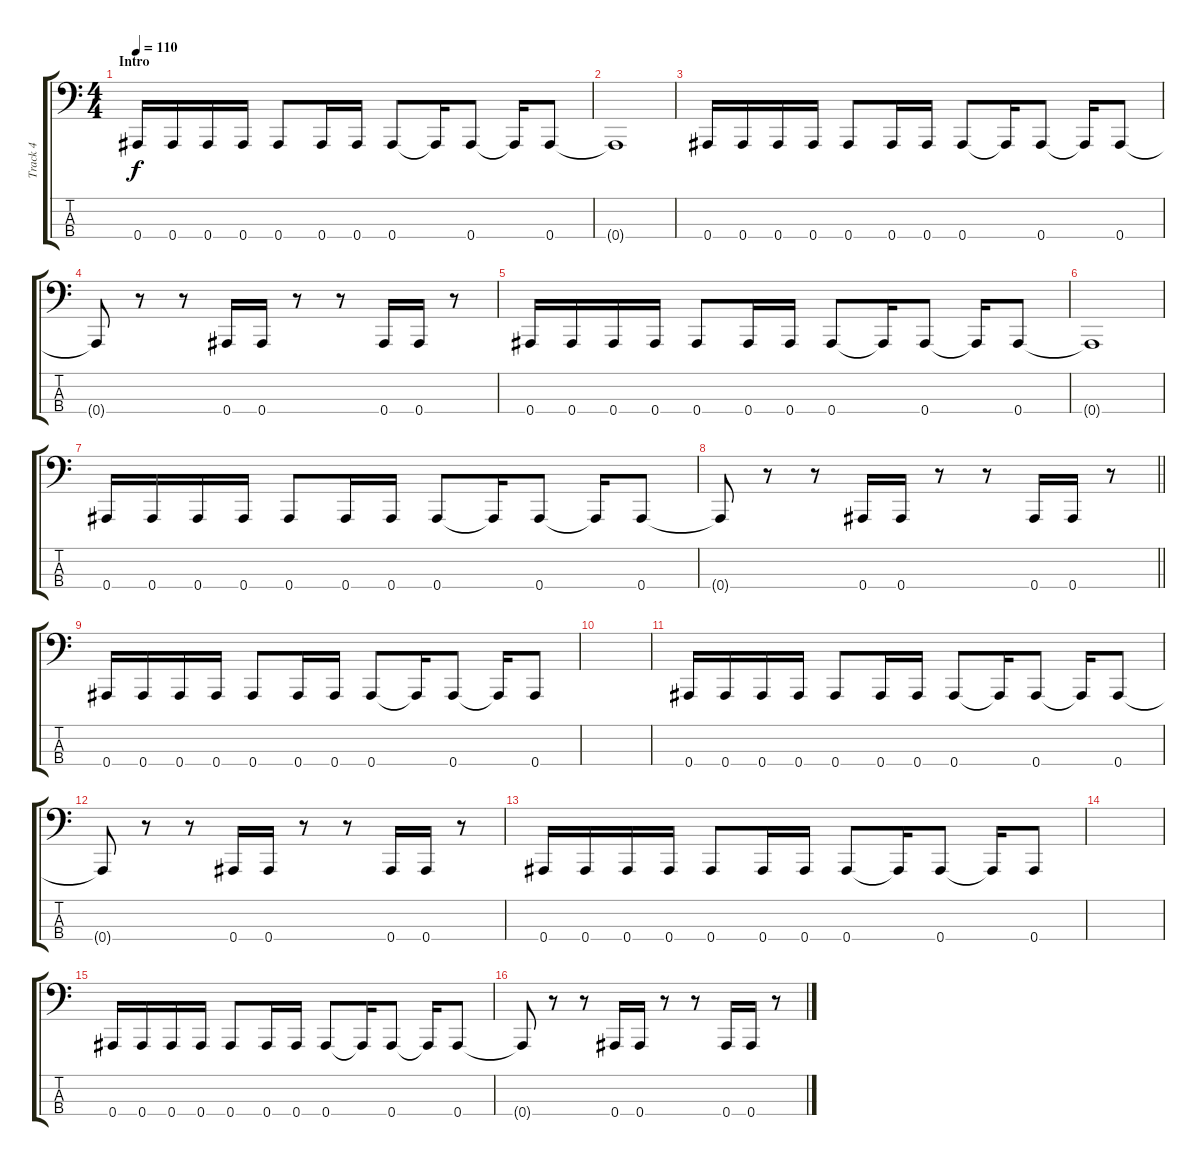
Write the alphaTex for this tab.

\track ("Track 4" "Track 4") {instrument electricbasspick}
\staff {score tabs}
\tuning (Eb2 Bb1 F1 Bb0) {hide}
\ts (4 4)
\section ("" "Intro")
\tempo 110
\clef f4
\ks c
0.4.16{dy f instrument electricbasspick} 0.4.16 0.4.16 0.4.16 0.4.8 0.4.16 0.4.16 0.4.8 0.4{t}.16 0.4.8 0.4{t}.16 0.4.8 |
0.4{t}.1 |
0.4.16 0.4.16 0.4.16 0.4.16 0.4.8 0.4.16 0.4.16 0.4.8 0.4{t}.16 0.4.8 0.4{t}.16 0.4.8 |
0.4{t}.8 r.8 r.8 0.4.16 0.4.16 r.8 r.8 0.4.16 0.4.16 r.8 |
0.4.16 0.4.16 0.4.16 0.4.16 0.4.8 0.4.16 0.4.16 0.4.8 0.4{t}.16 0.4.8 0.4{t}.16 0.4.8 |
0.4{t}.1 |
0.4.16 0.4.16 0.4.16 0.4.16 0.4.8 0.4.16 0.4.16 0.4.8 0.4{t}.16 0.4.8 0.4{t}.16 0.4.8 |
\barLineRight lightlight
0.4{t}.8 r.8 r.8 0.4.16 0.4.16 r.8 r.8 0.4.16 0.4.16 r.8 |
\section ("" "")
0.4.16 0.4.16 0.4.16 0.4.16 0.4.8 0.4.16 0.4.16 0.4.8 0.4{t}.16 0.4.8 0.4{t}.16 0.4.8 |
|
0.4.16 0.4.16 0.4.16 0.4.16 0.4.8 0.4.16 0.4.16 0.4.8 0.4{t}.16 0.4.8 0.4{t}.16 0.4.8 |
0.4{t}.8 r.8 r.8 0.4.16 0.4.16 r.8 r.8 0.4.16 0.4.16 r.8 |
0.4.16 0.4.16 0.4.16 0.4.16 0.4.8 0.4.16 0.4.16 0.4.8 0.4{t}.16 0.4.8 0.4{t}.16 0.4.8 |
|
0.4.16 0.4.16 0.4.16 0.4.16 0.4.8 0.4.16 0.4.16 0.4.8 0.4{t}.16 0.4.8 0.4{t}.16 0.4.8 |
0.4{t}.8 r.8 r.8 0.4.16 0.4.16 r.8 r.8 0.4.16 0.4.16 r.8
